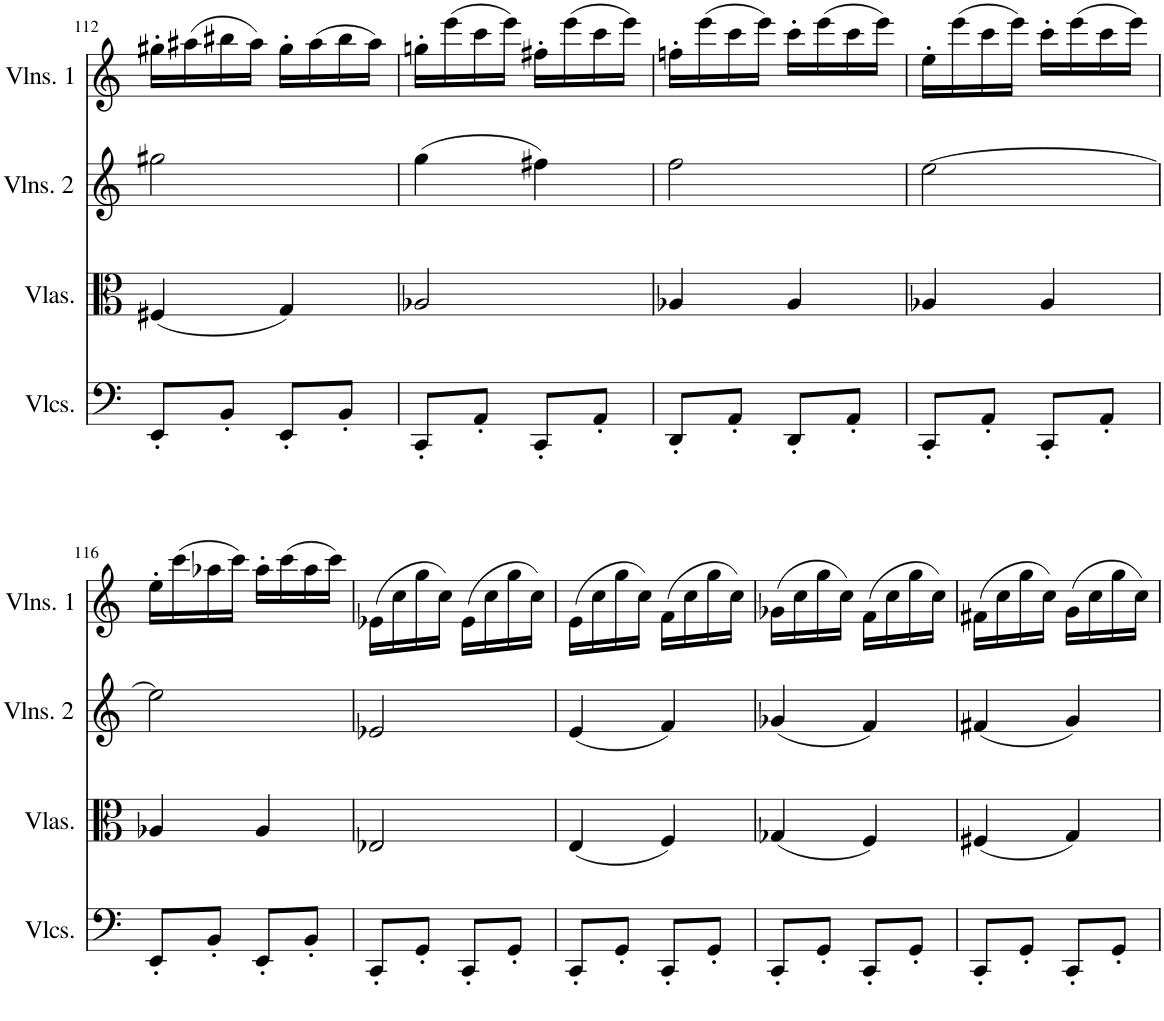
**kern	**kern	**kern	**kern
*part4	*part3	*part2	*part1
*staff4	*staff3	*staff2	*staff1
*I"Violoncellos	*I"Violas	*I"Violins 2	*I"Violins 1
*I'Vlcs.	*I'Vlas.	*I'Vlns. 2	*I'Vlns. 1
!!LO:PB:g=z
*clefF4	*clefC3	*clefG2	*clefG2
*k[]	*k[]	*k[]	*k[]
*M2/4	*M2/4	*M2/4	*M2/4
=112	=112	=112	=112
8EE'/L	(4F#X/	2gg#X\	16gg#X'\LL
.	.	.	(16aa#X\
8BB'/J	.	.	16bb#X\
.	.	.	16aa#\JJ)
8EE'/L	4G/)	.	16gg#'\LL
.	.	.	(16aa#\
8BB'/J	.	.	16bb#\
.	.	.	16aa#\JJ)
=113	=113	=113	=113
8CC'/L	2A-X/	(4gg\	16ggn'\LL
.	.	.	(16eee\
8AA'/J	.	.	16ccc\
.	.	.	16eee\JJ)
8CC'/L	.	4ff#X\)	16ff#X'\LL
.	.	.	(16eee\
8AA'/J	.	.	16ccc\
.	.	.	16eee\JJ)
=114	=114	=114	=114
8DD'/L	4A-X/	2ff\	16ffn'\LL
.	.	.	(16eee\
8AA'/J	.	.	16ccc\
.	.	.	16eee\JJ)
8DD'/L	4A-/	.	16ccc'\LL
.	.	.	(16eee\
8AA'/J	.	.	16ccc\
.	.	.	16eee\JJ)
=115	=115	=115	=115
8CC'/L	4A-X/	[2ee\	16ee'\LL
.	.	.	(16eee\
8AA'/J	.	.	16ccc\
.	.	.	16eee\JJ)
8CC'/L	4A-/	.	16ccc'\LL
.	.	.	(16eee\
8AA'/J	.	.	16ccc\
.	.	.	16eee\JJ)
!!LO:LB:g=z
=116	=116	=116	=116
8EE'/L	4A-X/	2ee\]	16ee'\LL
.	.	.	(16ccc\
8BB'/J	.	.	16aa-X\
.	.	.	16ccc\JJ)
8EE'/L	4A-/	.	16aa-'\LL
.	.	.	(16ccc\
8BB'/J	.	.	16aa-\
.	.	.	16ccc\JJ)
=117	=117	=117	=117
8CC'/L	2E-X/	2e-X/	(16e-X\LL
.	.	.	16cc\
8GG'/J	.	.	16gg\
.	.	.	16cc\JJ)
8CC'/L	.	.	(16e-\LL
.	.	.	16cc\
8GG'/J	.	.	16gg\
.	.	.	16cc\JJ)
=118	=118	=118	=118
8CC'/L	(4E/	(4e/	(16e\LL
.	.	.	16cc\
8GG'/J	.	.	16gg\
.	.	.	16cc\JJ)
8CC'/L	4F/)	4f/)	(16f\LL
.	.	.	16cc\
8GG'/J	.	.	16gg\
.	.	.	16cc\JJ)
=119	=119	=119	=119
8CC'/L	(4G-X/	(4g-X/	(16g-X\LL
.	.	.	16cc\
8GG'/J	.	.	16gg\
.	.	.	16cc\JJ)
8CC'/L	4F/)	4f/)	(16f\LL
.	.	.	16cc\
8GG'/J	.	.	16gg\
.	.	.	16cc\JJ)
=120	=120	=120	=120
8CC'/L	(4F#X/	(4f#X/	(16f#X\LL
.	.	.	16cc\
8GG'/J	.	.	16gg\
.	.	.	16cc\JJ)
8CC'/L	4G/)	4g/)	(16g\LL
.	.	.	16cc\
8GG'/J	.	.	16gg\
.	.	.	16cc\JJ)
=	=	=	=
*-	*-	*-	*-
